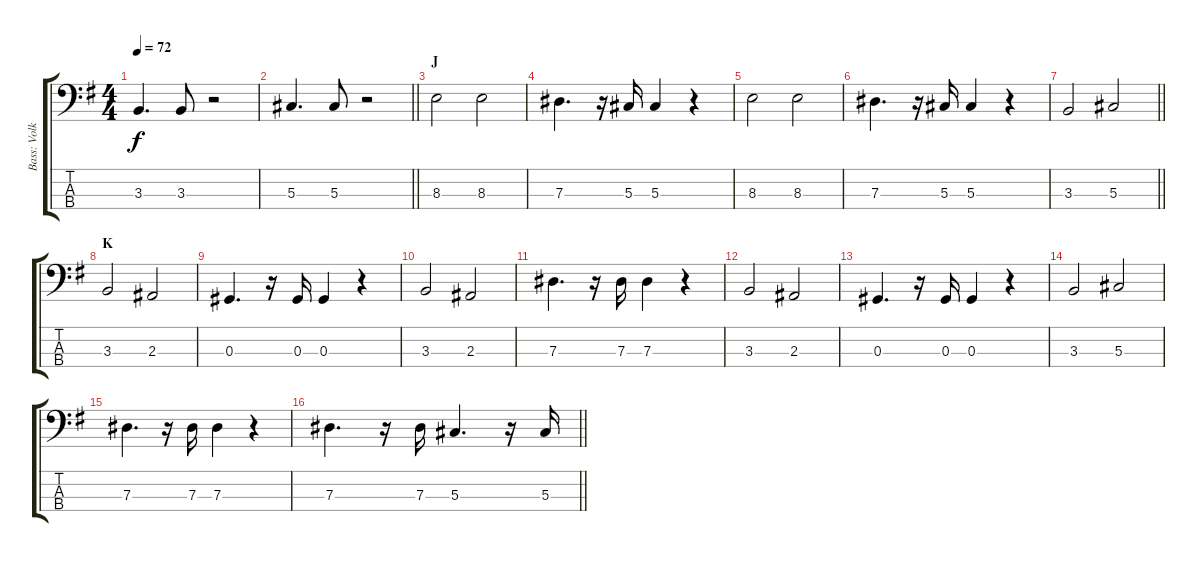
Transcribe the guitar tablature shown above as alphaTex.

\track ("Bass: Volker" "Bass: Volk") {instrument synthbass2}
\staff {score tabs}
\tuning (Gb2 Db2 Ab1 Eb1) {hide}
\ts (4 4)
\tempo 72
\clef f4
\ks g
3.3.4{d dy f} 3.3.8 r.2 |
\barLineRight lightlight
5.3.4{d} 5.3.8 r.2 |
\section ("" "J")
8.3.2 8.3.2 |
7.3.4{d} r.16 5.3.16 5.3.4 r.4 |
8.3.2 8.3.2 |
7.3.4{d} r.16 5.3.16 5.3.4 r.4 |
\barLineRight lightlight
3.3.2 5.3.2 |
\section ("" "K")
3.3.2 2.3.2 |
0.3.4{d} r.16 0.3.16 0.3.4 r.4 |
3.3.2 2.3.2 |
7.3.4{d} r.16 7.3.16 7.3.4 r.4 |
3.3.2 2.3.2 |
0.3.4{d} r.16 0.3.16 0.3.4 r.4 |
3.3.2 5.3.2 |
7.3.4{d} r.16 7.3.16 7.3.4 r.4 |
\barLineRight lightlight
7.3.4{d} r.16 7.3.16 5.3.4{d} r.16 5.3.16
